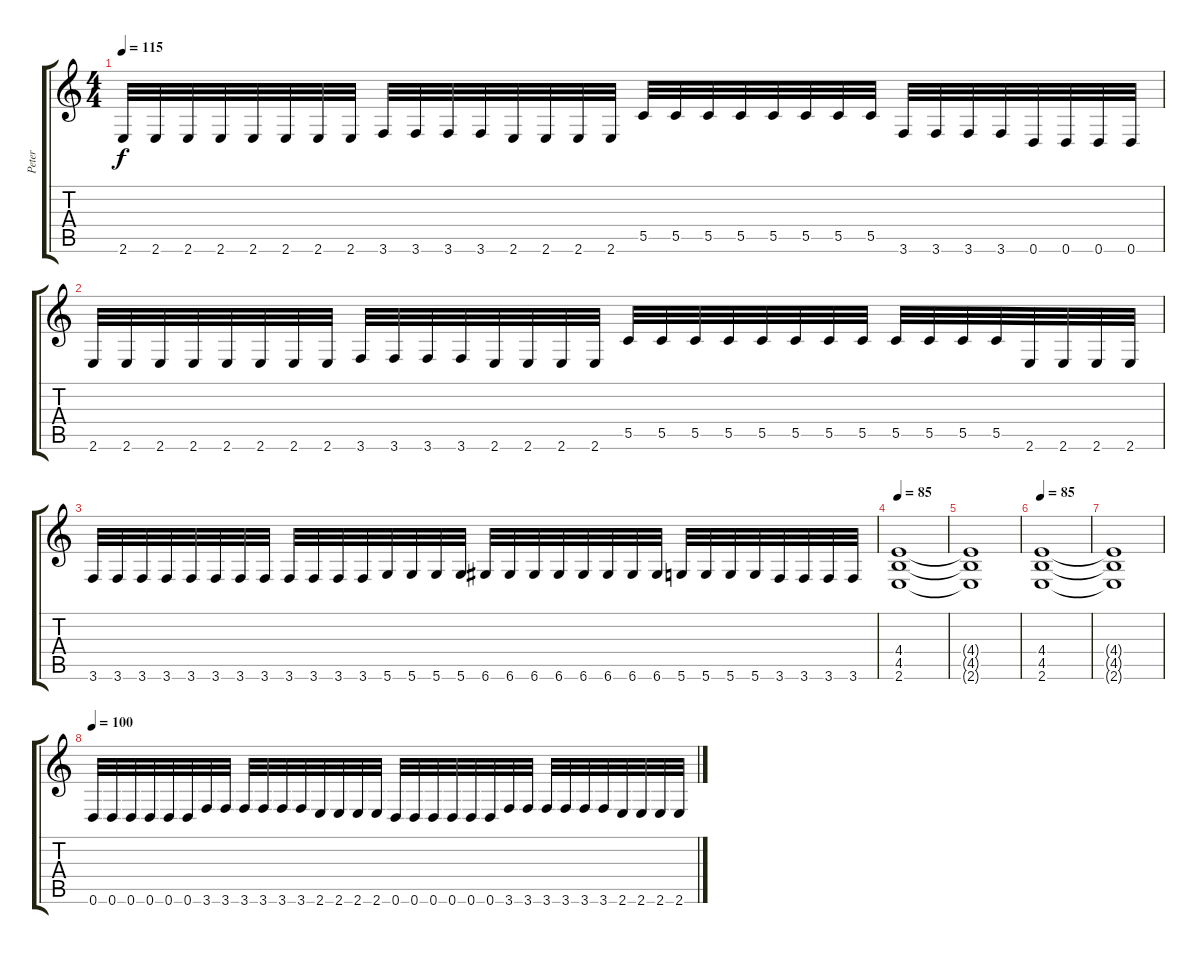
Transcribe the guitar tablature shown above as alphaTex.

\track ("Peter" "Peter") {instrument overdrivenguitar}
\staff {score tabs}
\tuning (D4 A3 F3 C3 G2 D2) {hide}
\ts (4 4)
\tempo 115
\clef g2
\ks c
2.6.32{dy f} 2.6.32 2.6.32 2.6.32 2.6.32 2.6.32 2.6.32 2.6.32 3.6.32 3.6.32 3.6.32 3.6.32 2.6.32 2.6.32 2.6.32 2.6.32 5.5.32 5.5.32 5.5.32 5.5.32 5.5.32 5.5.32 5.5.32 5.5.32 3.6.32 3.6.32 3.6.32 3.6.32 0.6.32 0.6.32 0.6.32 0.6.32 |
2.6.32 2.6.32 2.6.32 2.6.32 2.6.32 2.6.32 2.6.32 2.6.32 3.6.32 3.6.32 3.6.32 3.6.32 2.6.32 2.6.32 2.6.32 2.6.32 5.5.32 5.5.32 5.5.32 5.5.32 5.5.32 5.5.32 5.5.32 5.5.32 5.5.32 5.5.32 5.5.32 5.5.32 2.6.32 2.6.32 2.6.32 2.6.32 |
3.6.32 3.6.32 3.6.32 3.6.32 3.6.32 3.6.32 3.6.32 3.6.32 3.6.32 3.6.32 3.6.32 3.6.32 5.6.32 5.6.32 5.6.32 5.6.32 6.6.32 6.6.32 6.6.32 6.6.32 6.6.32 6.6.32 6.6.32 6.6.32 5.6.32 5.6.32 5.6.32 5.6.32 3.6.32 3.6.32 3.6.32 3.6.32 |
\tempo 85
(4.4 4.5 2.6).1 |
(4.4{t} 4.5{t} 2.6{t}).1 |
\tempo 85
(4.4 4.5 2.6).1 |
(4.4{t} 4.5{t} 2.6{t}).1 |
\tempo 100
0.6.32 0.6.32 0.6.32 0.6.32 0.6.32 0.6.32 3.6.32 3.6.32 3.6.32 3.6.32 3.6.32 3.6.32 2.6.32 2.6.32 2.6.32 2.6.32 0.6.32 0.6.32 0.6.32 0.6.32 0.6.32 0.6.32 3.6.32 3.6.32 3.6.32 3.6.32 3.6.32 3.6.32 2.6.32 2.6.32 2.6.32 2.6.32
